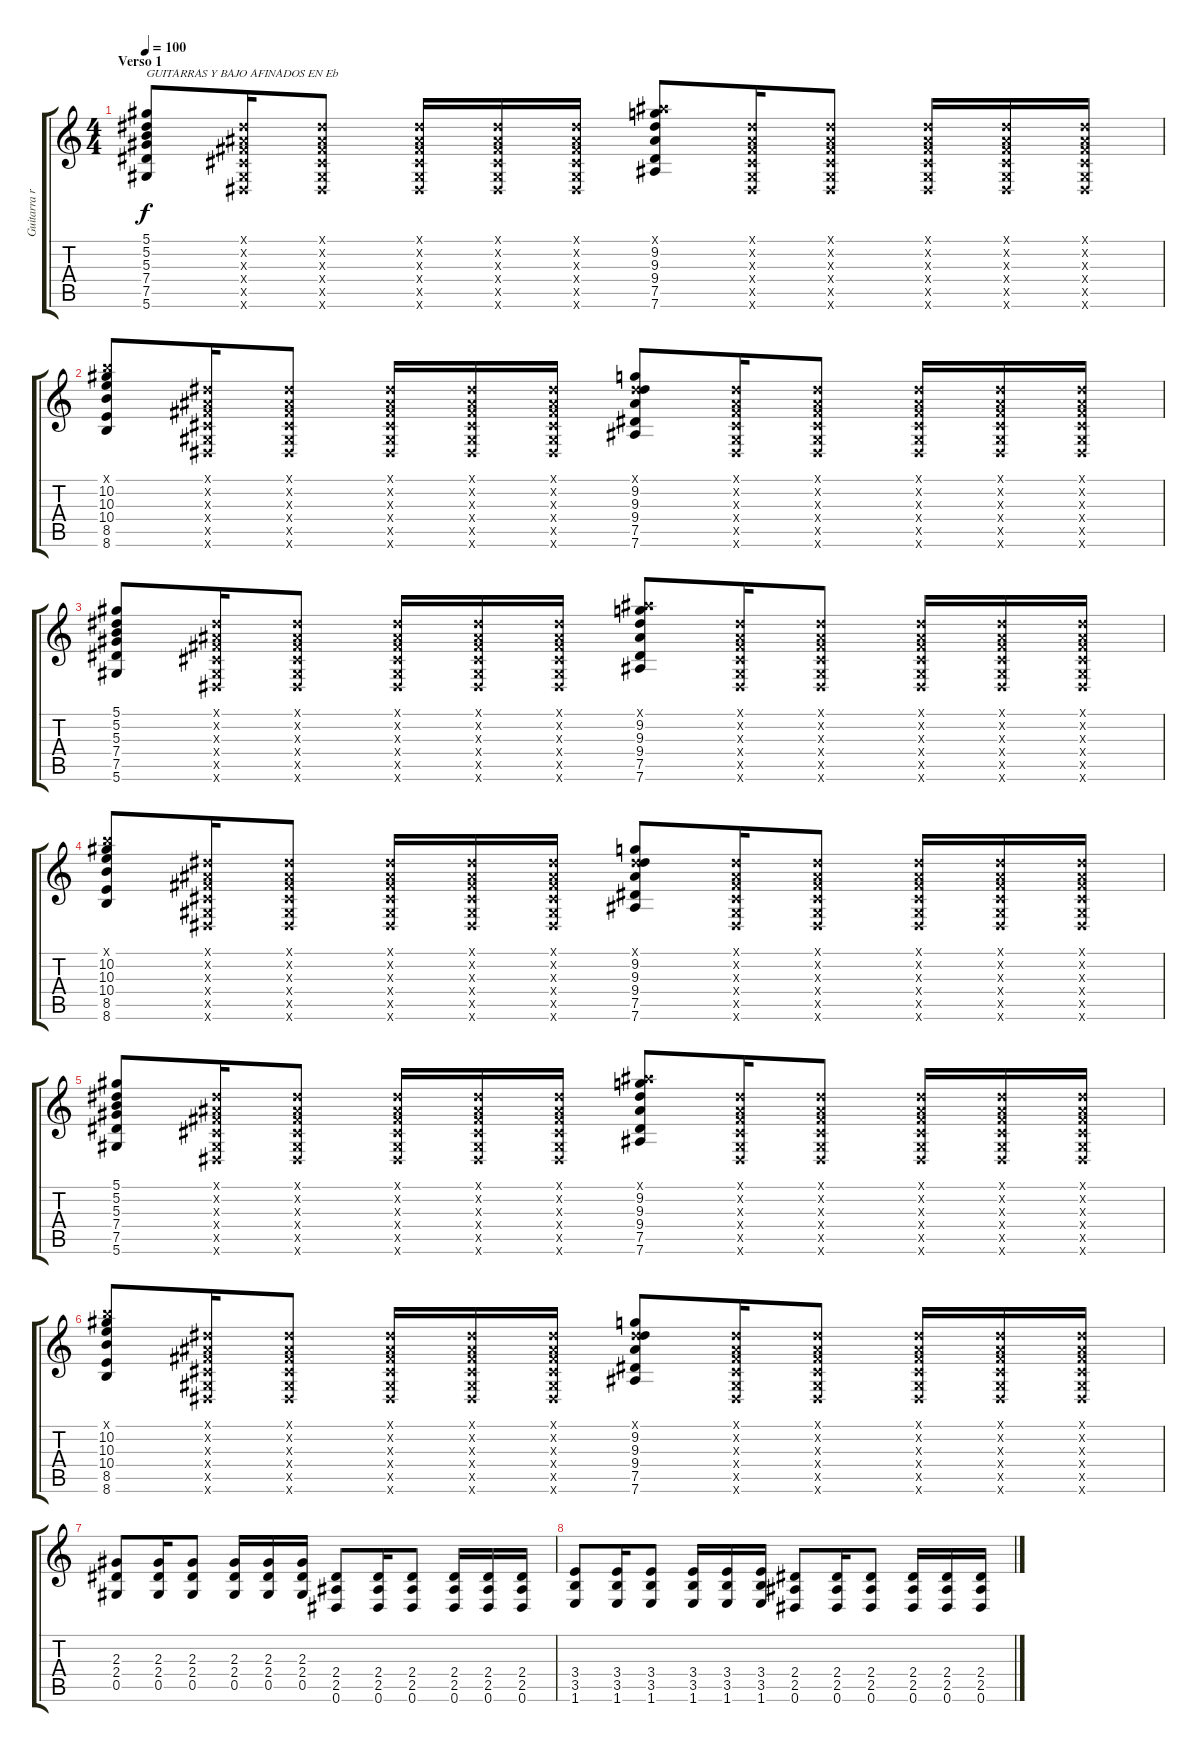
\track ("Guitarra rítmica" "Guitarra r") {instrument distortionguitar}
\staff {score tabs}
\tuning (Eb4 Bb3 Gb3 Db3 Ab2 Eb2) {hide}
\ts (4 4)
\section ("" "Verso 1")
\tempo 100
\clef g2
\ks c
(5.1 5.2 5.3 7.4 7.5 5.6).8{txt "GUITARRAS Y BAJO AFINADOS EN Eb" dy f instrument acousticguitarnylon} (0.1{x} 0.2{x} 0.3{x} 0.4{x} 0.5{x} 0.6{x}).16 (0.1{x} 0.2{x} 0.3{x} 0.4{x} 0.5{x} 0.6{x}).8 (0.1{x} 0.2{x} 0.3{x} 0.4{x} 0.5{x} 0.6{x}).16 (0.1{x} 0.2{x} 0.3{x} 0.4{x} 0.5{x} 0.6{x}).16 (0.1{x} 0.2{x} 0.3{x} 0.4{x} 0.5{x} 0.6{x}).16 (7.1{x} 9.2 9.3 9.4 7.5 7.6).8 (0.1{x} 0.2{x} 0.3{x} 0.4{x} 0.5{x} 0.6{x}).16 (0.1{x} 0.2{x} 0.3{x} 0.4{x} 0.5{x} 0.6{x}).8 (0.1{x} 0.2{x} 0.3{x} 0.4{x} 0.5{x} 0.6{x}).16 (0.1{x} 0.2{x} 0.3{x} 0.4{x} 0.5{x} 0.6{x}).16 (0.1{x} 0.2{x} 0.3{x} 0.4{x} 0.5{x} 0.6{x}).16 |
(8.1{x} 10.2 10.3 10.4 8.5 8.6).8{instrument acousticguitarnylon} (0.1{x} 0.2{x} 0.3{x} 0.4{x} 0.5{x} 0.6{x}).16 (0.1{x} 0.2{x} 0.3{x} 0.4{x} 0.5{x} 0.6{x}).8 (0.1{x} 0.2{x} 0.3{x} 0.4{x} 0.5{x} 0.6{x}).16 (0.1{x} 0.2{x} 0.3{x} 0.4{x} 0.5{x} 0.6{x}).16 (0.1{x} 0.2{x} 0.3{x} 0.4{x} 0.5{x} 0.6{x}).16 (0.1{x} 9.2 9.3 9.4 7.5 7.6).8 (0.1{x} 0.2{x} 0.3{x} 0.4{x} 0.5{x} 0.6{x}).16 (0.1{x} 0.2{x} 0.3{x} 0.4{x} 0.5{x} 0.6{x}).8 (0.1{x} 0.2{x} 0.3{x} 0.4{x} 0.5{x} 0.6{x}).16 (0.1{x} 0.2{x} 0.3{x} 0.4{x} 0.5{x} 0.6{x}).16 (0.1{x} 0.2{x} 0.3{x} 0.4{x} 0.5{x} 0.6{x}).16 |
(5.1 5.2 5.3 7.4 7.5 5.6).8{instrument acousticguitarnylon} (0.1{x} 0.2{x} 0.3{x} 0.4{x} 0.5{x} 0.6{x}).16 (0.1{x} 0.2{x} 0.3{x} 0.4{x} 0.5{x} 0.6{x}).8 (0.1{x} 0.2{x} 0.3{x} 0.4{x} 0.5{x} 0.6{x}).16 (0.1{x} 0.2{x} 0.3{x} 0.4{x} 0.5{x} 0.6{x}).16 (0.1{x} 0.2{x} 0.3{x} 0.4{x} 0.5{x} 0.6{x}).16 (7.1{x} 9.2 9.3 9.4 7.5 7.6).8 (0.1{x} 0.2{x} 0.3{x} 0.4{x} 0.5{x} 0.6{x}).16 (0.1{x} 0.2{x} 0.3{x} 0.4{x} 0.5{x} 0.6{x}).8 (0.1{x} 0.2{x} 0.3{x} 0.4{x} 0.5{x} 0.6{x}).16 (0.1{x} 0.2{x} 0.3{x} 0.4{x} 0.5{x} 0.6{x}).16 (0.1{x} 0.2{x} 0.3{x} 0.4{x} 0.5{x} 0.6{x}).16 |
(8.1{x} 10.2 10.3 10.4 8.5 8.6).8{instrument acousticguitarnylon} (0.1{x} 0.2{x} 0.3{x} 0.4{x} 0.5{x} 0.6{x}).16 (0.1{x} 0.2{x} 0.3{x} 0.4{x} 0.5{x} 0.6{x}).8 (0.1{x} 0.2{x} 0.3{x} 0.4{x} 0.5{x} 0.6{x}).16 (0.1{x} 0.2{x} 0.3{x} 0.4{x} 0.5{x} 0.6{x}).16 (0.1{x} 0.2{x} 0.3{x} 0.4{x} 0.5{x} 0.6{x}).16 (0.1{x} 9.2 9.3 9.4 7.5 7.6).8 (0.1{x} 0.2{x} 0.3{x} 0.4{x} 0.5{x} 0.6{x}).16 (0.1{x} 0.2{x} 0.3{x} 0.4{x} 0.5{x} 0.6{x}).8 (0.1{x} 0.2{x} 0.3{x} 0.4{x} 0.5{x} 0.6{x}).16 (0.1{x} 0.2{x} 0.3{x} 0.4{x} 0.5{x} 0.6{x}).16 (0.1{x} 0.2{x} 0.3{x} 0.4{x} 0.5{x} 0.6{x}).16 |
(5.1 5.2 5.3 7.4 7.5 5.6).8{instrument acousticguitarnylon} (0.1{x} 0.2{x} 0.3{x} 0.4{x} 0.5{x} 0.6{x}).16 (0.1{x} 0.2{x} 0.3{x} 0.4{x} 0.5{x} 0.6{x}).8 (0.1{x} 0.2{x} 0.3{x} 0.4{x} 0.5{x} 0.6{x}).16 (0.1{x} 0.2{x} 0.3{x} 0.4{x} 0.5{x} 0.6{x}).16 (0.1{x} 0.2{x} 0.3{x} 0.4{x} 0.5{x} 0.6{x}).16 (7.1{x} 9.2 9.3 9.4 7.5 7.6).8 (0.1{x} 0.2{x} 0.3{x} 0.4{x} 0.5{x} 0.6{x}).16 (0.1{x} 0.2{x} 0.3{x} 0.4{x} 0.5{x} 0.6{x}).8 (0.1{x} 0.2{x} 0.3{x} 0.4{x} 0.5{x} 0.6{x}).16 (0.1{x} 0.2{x} 0.3{x} 0.4{x} 0.5{x} 0.6{x}).16 (0.1{x} 0.2{x} 0.3{x} 0.4{x} 0.5{x} 0.6{x}).16 |
(8.1{x} 10.2 10.3 10.4 8.5 8.6).8{instrument acousticguitarnylon} (0.1{x} 0.2{x} 0.3{x} 0.4{x} 0.5{x} 0.6{x}).16 (0.1{x} 0.2{x} 0.3{x} 0.4{x} 0.5{x} 0.6{x}).8 (0.1{x} 0.2{x} 0.3{x} 0.4{x} 0.5{x} 0.6{x}).16 (0.1{x} 0.2{x} 0.3{x} 0.4{x} 0.5{x} 0.6{x}).16 (0.1{x} 0.2{x} 0.3{x} 0.4{x} 0.5{x} 0.6{x}).16 (0.1{x} 9.2 9.3 9.4 7.5 7.6).8 (0.1{x} 0.2{x} 0.3{x} 0.4{x} 0.5{x} 0.6{x}).16 (0.1{x} 0.2{x} 0.3{x} 0.4{x} 0.5{x} 0.6{x}).8 (0.1{x} 0.2{x} 0.3{x} 0.4{x} 0.5{x} 0.6{x}).16 (0.1{x} 0.2{x} 0.3{x} 0.4{x} 0.5{x} 0.6{x}).16 (0.1{x} 0.2{x} 0.3{x} 0.4{x} 0.5{x} 0.6{x}).16 |
(2.3 2.4 0.5).8{instrument distortionguitar} (2.3 2.4 0.5).16 (2.3 2.4 0.5).8 (2.3 2.4 0.5).16 (2.3 2.4 0.5).16 (2.3 2.4 0.5).16 (2.4 2.5 0.6).8 (2.4 2.5 0.6).16 (2.4 2.5 0.6).8 (2.4 2.5 0.6).16 (2.4 2.5 0.6).16 (2.4 2.5 0.6).16 |
(3.4 3.5 1.6).8 (3.4 3.5 1.6).16 (3.4 3.5 1.6).8 (3.4 3.5 1.6).16 (3.4 3.5 1.6).16 (3.4 3.5 1.6).16 (2.4 2.5 0.6).8 (2.4 2.5 0.6).16 (2.4 2.5 0.6).8 (2.4 2.5 0.6).16 (2.4 2.5 0.6).16 (2.4 2.5 0.6).16
